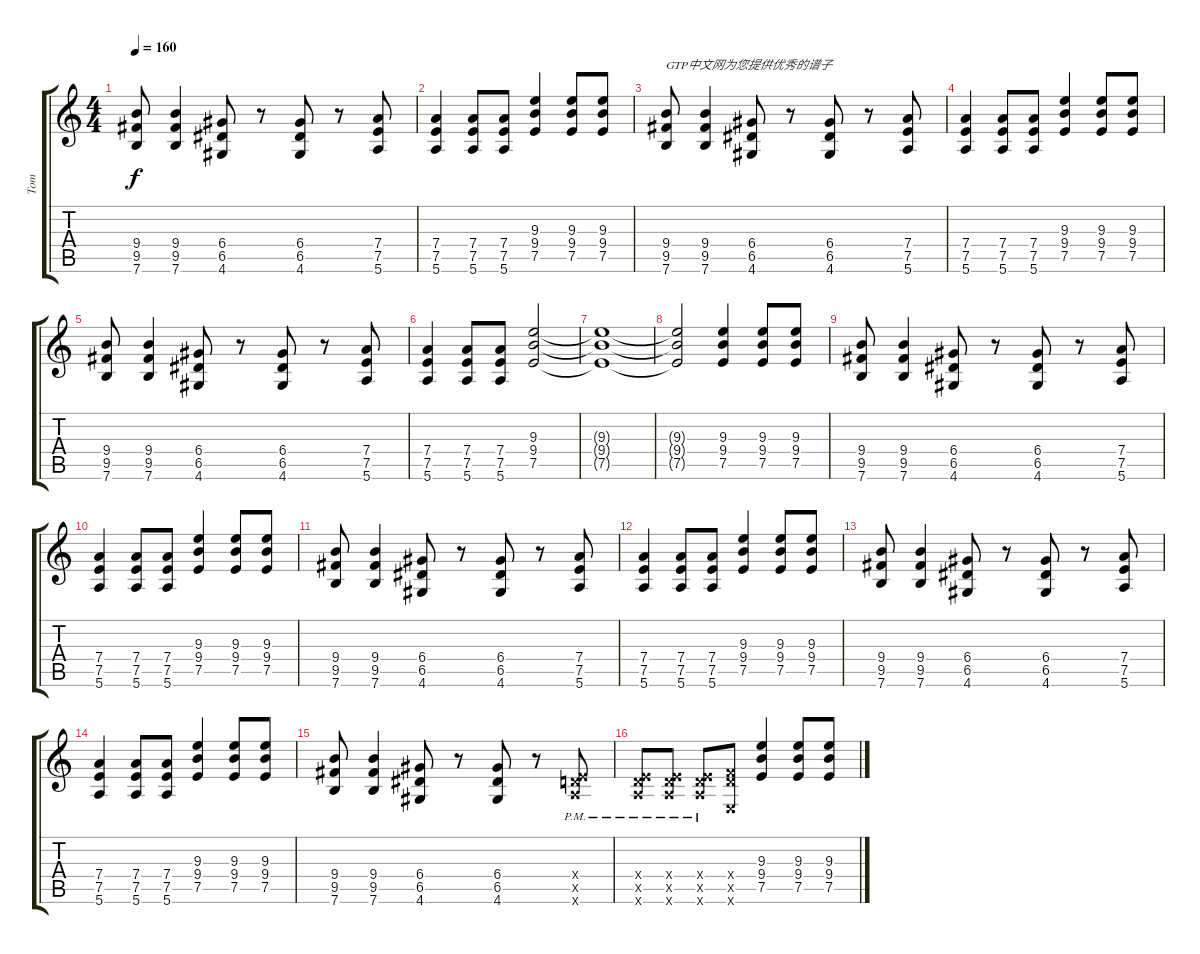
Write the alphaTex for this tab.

\track ("Tom" "Tom") {instrument overdrivenguitar}
\staff {score tabs}
\tuning (E4 B3 G3 D3 A2 E2) {hide}
\ts (4 4)
\tempo 160
\clef g2
\ks c
(9.4 9.5 7.6).8{dy f} (9.4 9.5 7.6).4 (6.4 6.5 4.6).8 r.8 (6.4 6.5 4.6).8 r.8 (7.4 7.5 5.6).8 |
(7.4 7.5 5.6).4 (7.4 7.5 5.6).8 (7.4 7.5 5.6).8 (9.3 9.4 7.5).4 (9.3 9.4 7.5).8 (9.3 9.4 7.5).8 |
(9.4 9.5 7.6).8{txt "GTP中文网为您提供优秀的谱子"} (9.4 9.5 7.6).4 (6.4 6.5 4.6).8 r.8 (6.4 6.5 4.6).8 r.8 (7.4 7.5 5.6).8 |
(7.4 7.5 5.6).4 (7.4 7.5 5.6).8 (7.4 7.5 5.6).8 (9.3 9.4 7.5).4 (9.3 9.4 7.5).8 (9.3 9.4 7.5).8 |
(9.4 9.5 7.6).8 (9.4 9.5 7.6).4 (6.4 6.5 4.6).8 r.8 (6.4 6.5 4.6).8 r.8 (7.4 7.5 5.6).8 |
(7.4 7.5 5.6).4 (7.4 7.5 5.6).8 (7.4 7.5 5.6).8 (9.3 9.4 7.5).2 |
(9.3{t} 9.4{t} 7.5{t}).1 |
(9.3{t} 9.4{t} 7.5{t}).2 (9.3 9.4 7.5).4 (9.3 9.4 7.5).8 (9.3 9.4 7.5).8 |
(9.4 9.5 7.6).8 (9.4 9.5 7.6).4 (6.4 6.5 4.6).8 r.8 (6.4 6.5 4.6).8 r.8 (7.4 7.5 5.6).8 |
(7.4 7.5 5.6).4 (7.4 7.5 5.6).8 (7.4 7.5 5.6).8 (9.3 9.4 7.5).4 (9.3 9.4 7.5).8 (9.3 9.4 7.5).8 |
(9.4 9.5 7.6).8 (9.4 9.5 7.6).4 (6.4 6.5 4.6).8 r.8 (6.4 6.5 4.6).8 r.8 (7.4 7.5 5.6).8 |
(7.4 7.5 5.6).4 (7.4 7.5 5.6).8 (7.4 7.5 5.6).8 (9.3 9.4 7.5).4 (9.3 9.4 7.5).8 (9.3 9.4 7.5).8 |
(9.4 9.5 7.6).8 (9.4 9.5 7.6).4 (6.4 6.5 4.6).8 r.8 (6.4 6.5 4.6).8 r.8 (7.4 7.5 5.6).8 |
(7.4 7.5 5.6).4 (7.4 7.5 5.6).8 (7.4 7.5 5.6).8 (9.3 9.4 7.5).4 (9.3 9.4 7.5).8 (9.3 9.4 7.5).8 |
(9.4 9.5 7.6).8 (9.4 9.5 7.6).4 (6.4 6.5 4.6).8 r.8 (6.4 6.5 4.6).8 r.8 (0.4{x} 7.5{pm x} 5.6{pm x}).8 |
(0.4{x} 7.5{pm x} 5.6{pm x}).8 (0.4{x} 7.5{pm x} 5.6{pm x}).8 (0.4{x} 7.5{pm x} 5.6{pm x}).8 (0.4{x} 8.5{x} 0.6{x}).8 (9.3 9.4 7.5).4 (9.3 9.4 7.5).8 (9.3 9.4 7.5).8
